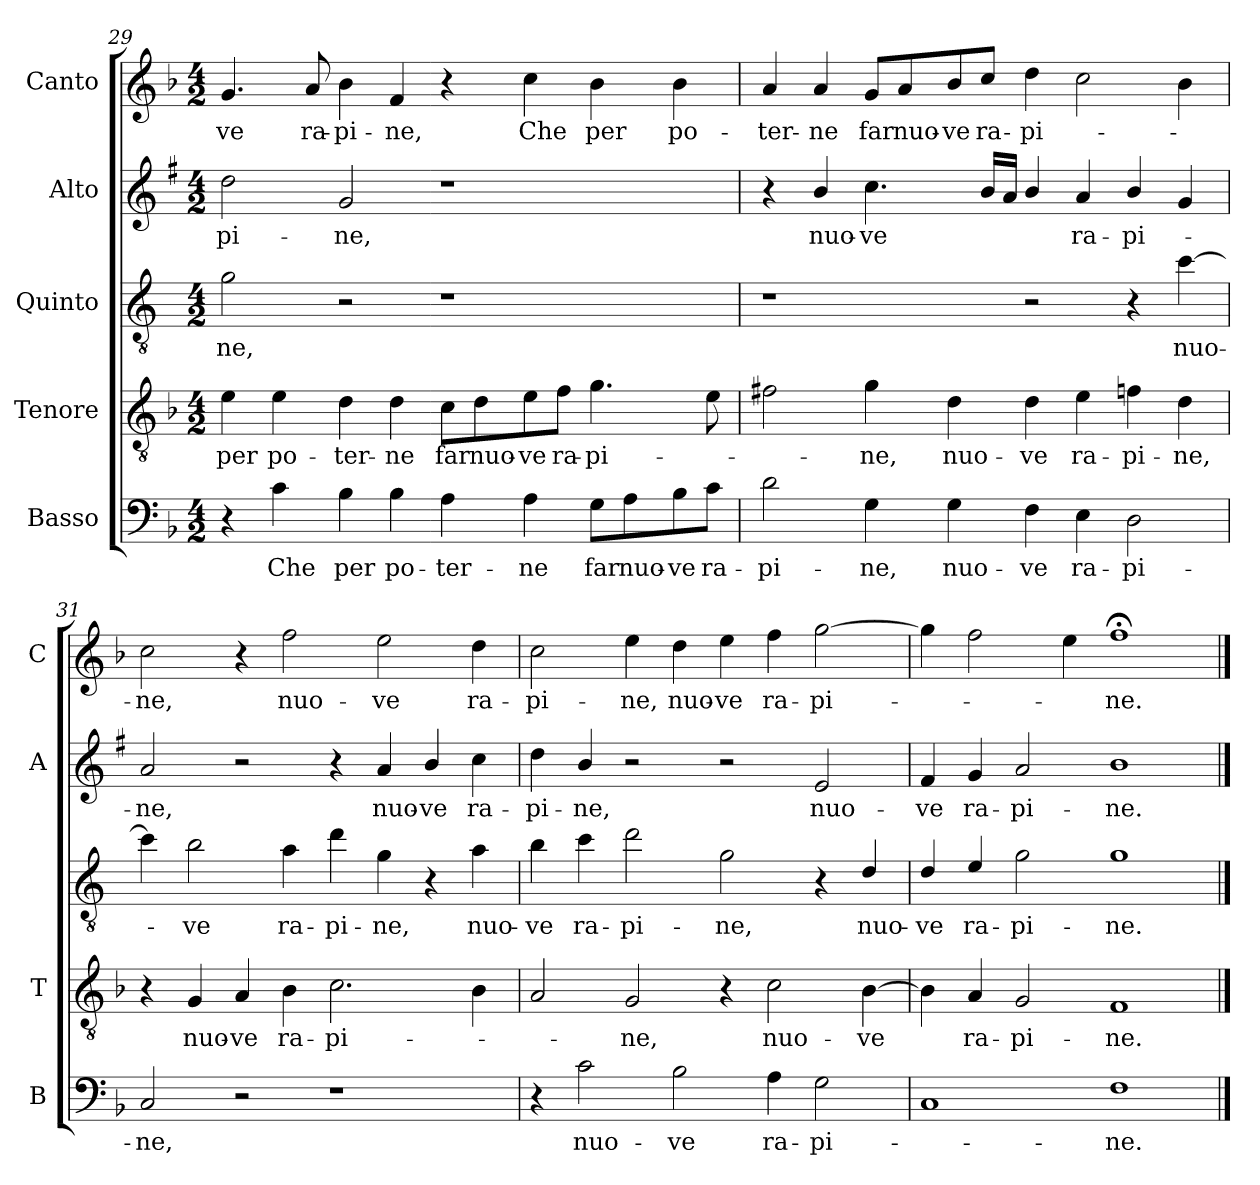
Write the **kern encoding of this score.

**kern	**text	**kern	**text	**kern	**text	**kern	**text	**kern	**text
*part5	*part5	*part4	*part4	*part3	*part3	*part2	*part2	*part1	*part1
*staff5	*staff5	*staff4	*staff4	*staff3	*staff3	*staff2	*staff2	*staff1	*staff1
*I"Basso	*	*I"Tenore	*	*I"Quinto	*	*I"Alto	*	*I"Canto	*
*I'B	*	*I'T	*	*	*	*I'A	*	*I'C	*
*clefF4	*	*clefGv2	*	*clefGv2	*	*clefG2	*	*clefG2	*
*	*	*	*	*ITrd4c7	*	*ITrd1c2	*	*	*
*k[b-]	*	*k[b-]	*	*k[b-]	*	*k[b-]	*	*k[b-]	*
*F:	*	*F:	*	*F:	*	*F:	*	*F:	*
*M4/2	*	*M4/2	*	*M4/2	*	*M4/2	*	*M4/2	*
=29	=29	=29	=29	=29	=29	=29	=29	=29	=29
!	!	!	!LO:LY:b	!	!LO:LY:b	!	!LO:LY:b	!	!LO:LY:b
4r	.	4e\	per	2c\	-ne,	2cc\	-pi-	4.g/	-ve
!	!LO:LY:b	!	!LO:LY:b	!	!	!	!	!	!
4c\	Che	4e\	po-	.	.	.	.	.	.
!	!	!	!	!	!	!	!	!	!LO:LY:b
.	.	.	.	.	.	.	.	8a/	ra-
!	!LO:LY:b	!	!LO:LY:b	!	!	!	!LO:LY:b	!	!LO:LY:b
4B-\	per	4d\	-ter-	2r	.	2f/	-ne,	4b-\	-pi-
!	!LO:LY:b	!	!LO:LY:b	!	!	!	!	!	!LO:LY:b
4B-\	po-	4d\	-ne	.	.	.	.	4f/	-ne,
!	!LO:LY:b	!	!LO:LY:b	!	!	!	!	!	!
4A\	-ter-	8c\L	far	1r	.	1r	.	4r	.
!	!	!	!LO:LY:b	!	!	!	!	!	!
.	.	8d\	nuo-	.	.	.	.	.	.
!	!LO:LY:b	!	!LO:LY:b	!	!	!	!	!	!LO:LY:b
4A\	-ne	8e\	-ve	.	.	.	.	4cc\	Che
!	!	!	!LO:LY:b	!	!	!	!	!	!
.	.	8f\J	ra-	.	.	.	.	.	.
!	!LO:LY:b	!	!LO:LY:b	!	!	!	!	!	!LO:LY:b
8G\L	far	4.g\	-pi-	.	.	.	.	4b-\	per
!	!LO:LY:b	!	!	!	!	!	!	!	!
8A\	nuo-	.	.	.	.	.	.	.	.
!	!LO:LY:b	!	!	!	!	!	!	!	!LO:LY:b
8B-\	-ve	.	.	.	.	.	.	4b-\	po-
!	!LO:LY:b	!	!	!	!	!	!	!	!
8c\J	ra-	8e\	.	.	.	.	.	.	.
!!LO:LB:g=z
=30	=30	=30	=30	=30	=30	=30	=30	=30	=30
!	!LO:LY:b	!	!	!	!	!	!	!	!LO:LY:b
2d\	-pi-	2f#X\	.	1r	.	4r	.	4a/	-ter-
!	!	!	!	!	!	!	!LO:LY:b	!	!LO:LY:b
.	.	.	.	.	.	4a/	nuo-	4a/	-ne
!	!LO:LY:b	!	!LO:LY:b	!	!	!	!LO:LY:b	!	!LO:LY:b
4G\	-ne,	4g\	-ne,	.	.	4.b-\	-ve	8g/L	far
!	!	!	!	!	!	!	!	!	!LO:LY:b
.	.	.	.	.	.	.	.	8a/	nuo-
!	!LO:LY:b	!	!LO:LY:b	!	!	!	!	!	!LO:LY:b
4G\	nuo-	4d\	nuo-	.	.	.	.	8b-/	-ve
!	!	!	!	!	!	!	!	!	!LO:LY:b
.	.	.	.	.	.	16a/LL	.	8cc/J	ra-
.	.	.	.	.	.	16g/JJ	.	.	.
!	!LO:LY:b	!	!LO:LY:b	!	!	!	!	!	!LO:LY:b
4F\	-ve	4d\	-ve	2r	.	4a/	.	4dd\	-pi-
!	!LO:LY:b	!	!LO:LY:b	!	!	!	!LO:LY:b	!	!
4E\	ra-	4e\	ra-	.	.	4g/	ra-	2cc\	.
!	!LO:LY:b	!	!LO:LY:b	!	!	!	!LO:LY:b	!	!
2D\	-pi-	4fn\	-pi-	4r	.	4a/	-pi-	.	.
!	!	!	!LO:LY:b	!	!LO:LY:b	!	!	!	!
.	.	4d\	-ne,	[4f\	nuo-	4f/	.	4b-\	.
=31	=31	=31	=31	=31	=31	=31	=31	=31	=31
!	!LO:LY:b	!	!	!	!	!	!LO:LY:b	!	!LO:LY:b
2C/	-ne,	4r	.	4f\]	.	2g/	-ne,	2cc\	-ne,
!	!	!	!LO:LY:b	!	!LO:LY:b	!	!	!	!
.	.	4G/	nuo-	2e\	-ve	.	.	.	.
!	!	!	!LO:LY:b	!	!	!	!	!	!
2r	.	4A/	-ve	.	.	2r	.	4r	.
!	!	!	!LO:LY:b	!	!LO:LY:b	!	!	!	!LO:LY:b
.	.	4B-\	ra-	4d\	ra-	.	.	2ff\	nuo-
!	!	!	!LO:LY:b	!	!LO:LY:b	!	!	!	!
1r	.	2.c\	-pi-	4g\	-pi-	4r	.	.	.
!	!	!	!	!	!LO:LY:b	!	!LO:LY:b	!	!LO:LY:b
.	.	.	.	4c\	-ne,	4g/	nuo-	2ee\	-ve
!	!	!	!	!	!	!	!LO:LY:b	!	!
.	.	.	.	4r	.	4a/	-ve	.	.
!	!	!	!	!	!LO:LY:b	!	!LO:LY:b	!	!LO:LY:b
.	.	4B-\	.	4d\	nuo-	4b-\	ra-	4dd\	ra-
=32	=32	=32	=32	=32	=32	=32	=32	=32	=32
!	!	!	!	!	!LO:LY:b	!	!LO:LY:b	!	!LO:LY:b
4r	.	2A/	.	4e\	-ve	4cc\	-pi-	2cc\	-pi-
!	!LO:LY:b	!	!	!	!LO:LY:b	!	!LO:LY:b	!	!
2c\	nuo-	.	.	4f\	ra-	4a/	-ne,	.	.
!	!	!	!LO:LY:b	!	!LO:LY:b	!	!	!	!LO:LY:b
.	.	2G/	-ne,	2g\	-pi-	2r	.	4ee\	-ne,
!	!LO:LY:b	!	!	!	!	!	!	!	!LO:LY:b
2B-\	-ve	.	.	.	.	.	.	4dd\	nuo-
!	!	!	!	!	!LO:LY:b	!	!	!	!LO:LY:b
.	.	4r	.	2c\	-ne,	2r	.	4ee\	-ve
!	!LO:LY:b	!	!LO:LY:b	!	!	!	!	!	!LO:LY:b
4A\	ra-	2c\	nuo-	.	.	.	.	4ff\	ra-
!	!LO:LY:b	!	!	!	!	!	!LO:LY:b	!	!LO:LY:b
2G\	-pi-	.	.	4r	.	2d/	nuo-	[2gg\	-pi-
!	!	!	!LO:LY:b	!	!LO:LY:b	!	!	!	!
.	.	[4B-\	-ve	4G/	nuo-	.	.	.	.
=33	=33	=33	=33	=33	=33	=33	=33	=33	=33
!	!	!	!	!	!LO:LY:b	!	!LO:LY:b	!	!
1C	.	4B-\]	.	4G/	-ve	4e/	-ve	4gg\]	.
!	!	!	!LO:LY:b	!	!LO:LY:b	!	!LO:LY:b	!	!
.	.	4A/	ra-	4A/	ra-	4f/	ra-	2ff\	.
!	!	!	!LO:LY:b	!	!LO:LY:b	!	!LO:LY:b	!	!
.	.	2G/	-pi-	2c\	-pi-	2g/	-pi-	.	.
.	.	.	.	.	.	.	.	4ee\	.
!	!LO:LY:b	!	!LO:LY:b	!	!LO:LY:b	!	!LO:LY:b	!	!LO:LY:b
1F	-ne.	1F	-ne.	1c	-ne.	1a	-ne.	1ff;<	-ne.
==	==	==	==	==	==	==	==	==	==
*-	*-	*-	*-	*-	*-	*-	*-	*-	*-
